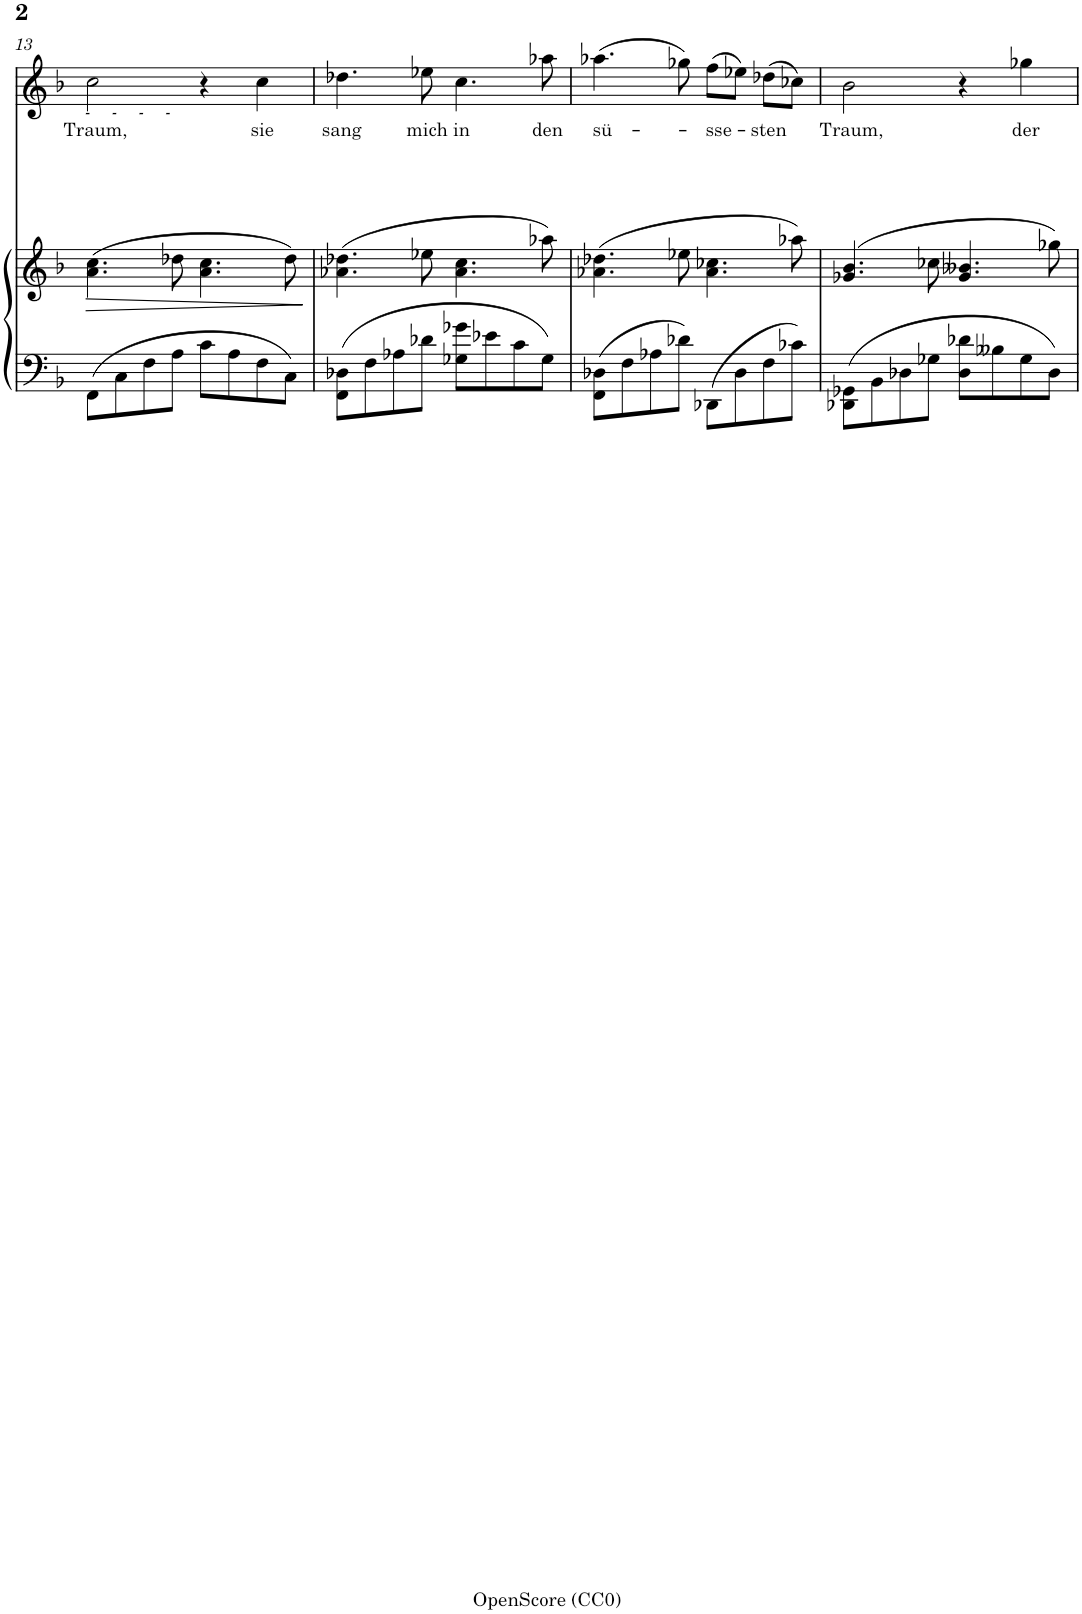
**kern	**kern	**dynam	**kern	**text
*part2	*part2	*part2	*part1	*part1
*staff3	*staff2	*staff2/3	*staff1	*staff1
*I"Pianoforte	*	*	*I"Singstimme Voice	*
*I'Pno	*	*	*	*
!!LO:PB:g=z
*clefF4	*clefG2	*	*clefG2	*
*k[b-]	*k[b-]	*	*k[b-]	*
*M4/4	*M4/4	*	*M4/4	*
*met(c)	*met(c)	*	*met(c)	*
=13	=13	=13	=13	=13
!	!	!	!LO:TX:b:i:t=-    -    -    -	!
!	!	!LO:HP:b	!	!LO:LY:b
8FF\L	(4.a\ 4.cc\	>	2cc\	Traum,
8C\	.	.	.	.
8F\	.	.	.	.
8A\J	8dd-X\	.	.	.
8c\L	4.a\ 4.cc\	.	4r	.
8A\	.	.	.	.
!	!	!	!	!LO:LY:b
8F\	.	.	4cc\	sie
8C\J	8dd-\)	.	.	.
.	.	]	.	.
=14	=14	=14	=14	=14
!	!	!	!	!LO:LY:b
8FF\ 8D-X\L	(4.a-X\ 4.dd-X\	.	4.dd-X\	sang
8F\	.	.	.	.
8A-X\	.	.	.	.
!	!	!	!	!LO:LY:b
8d-X\J	8ee-X\	.	8ee-X\	mich
!	!	!	!	!LO:LY:b
8G-X\ 8g-X\L	4.a-\ 4.cc\	.	4.cc\	in
8e-X\	.	.	.	.
8c\	.	.	.	.
!	!	!	!	!LO:LY:b
8G-\J	8aa-X\)	.	8aa-X\	den
=15	=15	=15	=15	=15
!	!	!	!	!LO:LY:b
8FF\ 8D-X\L	(4.a-X\ 4.dd-X\	.	(4.aa-X\	sü-
8F\	.	.	.	.
8A-X\	.	.	.	.
8d-X\J	8ee-X\	.	8gg-X\)	.
!	!	!	!	!LO:LY:b
8DD-X\L	4.a-\ 4.cc-X\	.	(8ff\L	-sse-
8D-\	.	.	8ee-X\J)	.
!	!	!	!	!LO:LY:b
8F\	.	.	(8dd-X\L	-sten
8c-X\J	8aa-X\)	.	8cc-X\J)	.
=16	=16	=16	=16	=16
!	!	!	!	!LO:LY:b
8DD-X\ 8GG-X\L	(4.g-X/ 4.b-/	.	2b-\	Traum,
8BB-\	.	.	.	.
8D-X\	.	.	.	.
8G-X\J	8cc-X\	.	.	.
8D-\ 8d-X\L	4.g-/ 4.b--X/	.	4r	.
8B--X\	.	.	.	.
!	!	!	!	!LO:LY:b
8G-\	.	.	4gg-X\	der
8D-\J	8gg-X\)	.	.	.
=	=	=	=	=
*-	*-	*-	*-	*-
